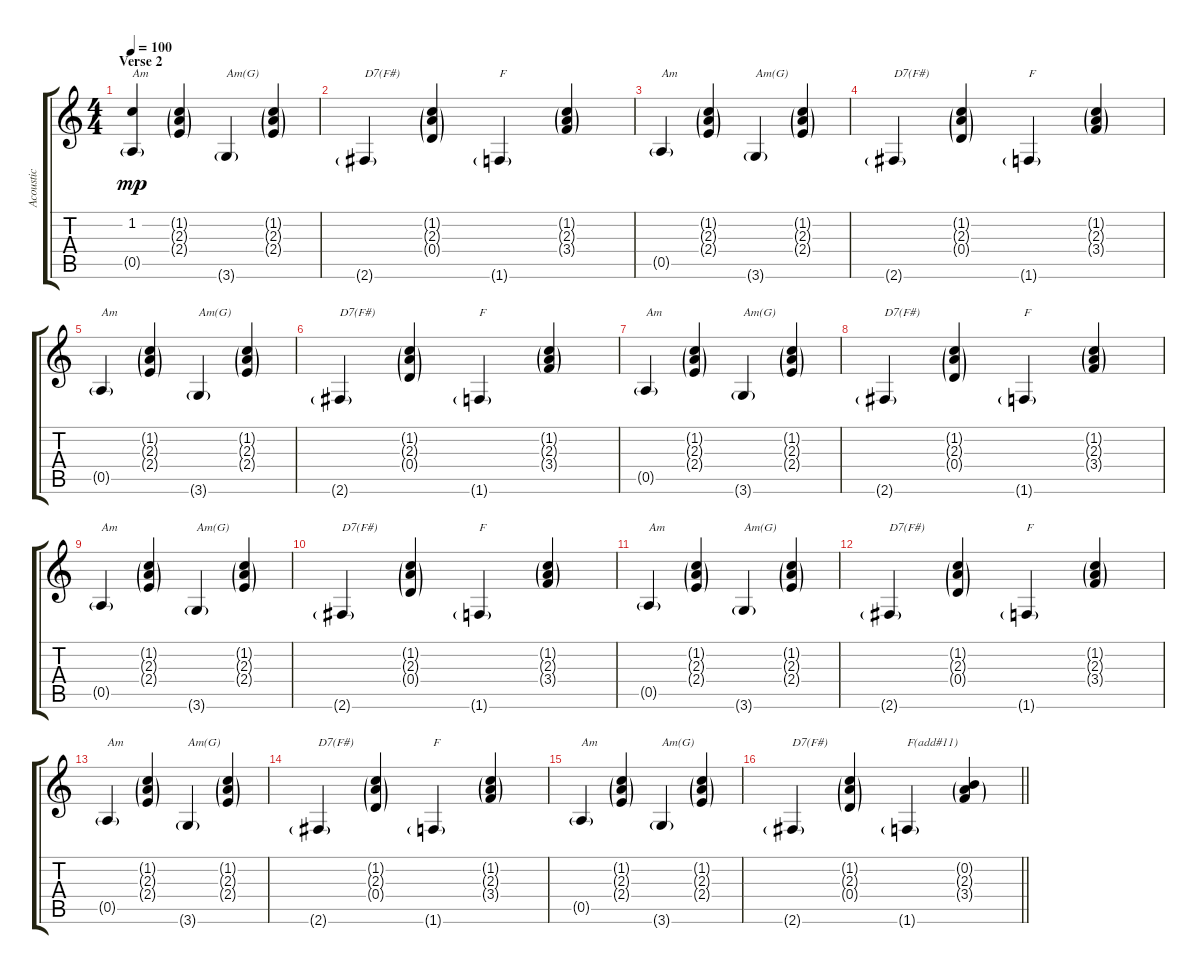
\track ("Acoustic" "Acoustic") {instrument acousticguitarsteel}
\staff {score tabs}
\tuning (E4 B3 G3 D3 A2 E2) {hide}
\ts (4 4)
\section ("" "Verse 2")
\tempo 100
\clef g2
\ks c
(1.2{t} 0.5{g}).4{txt "Am" dy mp} (1.2{g} 2.3{g} 2.4{g}).4 3.6{g}.4{txt "Am(G)"} (1.2{g} 2.3{g} 2.4{g}).4 |
2.6{g}.4{txt "D7(F#)"} (1.2{g} 2.3{g} 0.4{g}).4 1.6{g}.4{txt "F"} (1.2{g} 2.3{g} 3.4{g}).4 |
0.5{g}.4{txt "Am"} (1.2{g} 2.3{g} 2.4{g}).4 3.6{g}.4{txt "Am(G)"} (1.2{g} 2.3{g} 2.4{g}).4 |
2.6{g}.4{txt "D7(F#)"} (1.2{g} 2.3{g} 0.4{g}).4 1.6{g}.4{txt "F"} (1.2{g} 2.3{g} 3.4{g}).4 |
0.5{g}.4{txt "Am"} (1.2{g} 2.3{g} 2.4{g}).4 3.6{g}.4{txt "Am(G)"} (1.2{g} 2.3{g} 2.4{g}).4 |
2.6{g}.4{txt "D7(F#)"} (1.2{g} 2.3{g} 0.4{g}).4 1.6{g}.4{txt "F"} (1.2{g} 2.3{g} 3.4{g}).4 |
0.5{g}.4{txt "Am"} (1.2{g} 2.3{g} 2.4{g}).4 3.6{g}.4{txt "Am(G)"} (1.2{g} 2.3{g} 2.4{g}).4 |
2.6{g}.4{txt "D7(F#)"} (1.2{g} 2.3{g} 0.4{g}).4 1.6{g}.4{txt "F"} (1.2{g} 2.3{g} 3.4{g}).4 |
0.5{g}.4{txt "Am"} (1.2{g} 2.3{g} 2.4{g}).4 3.6{g}.4{txt "Am(G)"} (1.2{g} 2.3{g} 2.4{g}).4 |
2.6{g}.4{txt "D7(F#)"} (1.2{g} 2.3{g} 0.4{g}).4 1.6{g}.4{txt "F"} (1.2{g} 2.3{g} 3.4{g}).4 |
0.5{g}.4{txt "Am"} (1.2{g} 2.3{g} 2.4{g}).4 3.6{g}.4{txt "Am(G)"} (1.2{g} 2.3{g} 2.4{g}).4 |
2.6{g}.4{txt "D7(F#)"} (1.2{g} 2.3{g} 0.4{g}).4 1.6{g}.4{txt "F"} (1.2{g} 2.3{g} 3.4{g}).4 |
0.5{g}.4{txt "Am"} (1.2{g} 2.3{g} 2.4{g}).4 3.6{g}.4{txt "Am(G)"} (1.2{g} 2.3{g} 2.4{g}).4 |
2.6{g}.4{txt "D7(F#)"} (1.2{g} 2.3{g} 0.4{g}).4 1.6{g}.4{txt "F"} (1.2{g} 2.3{g} 3.4{g}).4 |
0.5{g}.4{txt "Am"} (1.2{g} 2.3{g} 2.4{g}).4 3.6{g}.4{txt "Am(G)"} (1.2{g} 2.3{g} 2.4{g}).4 |
\barLineRight lightlight
2.6{g}.4{txt "D7(F#)"} (1.2{g} 2.3{g} 0.4{g}).4 1.6{g}.4{txt "F(add#11)"} (0.2{g} 2.3{g} 3.4{g}).4
